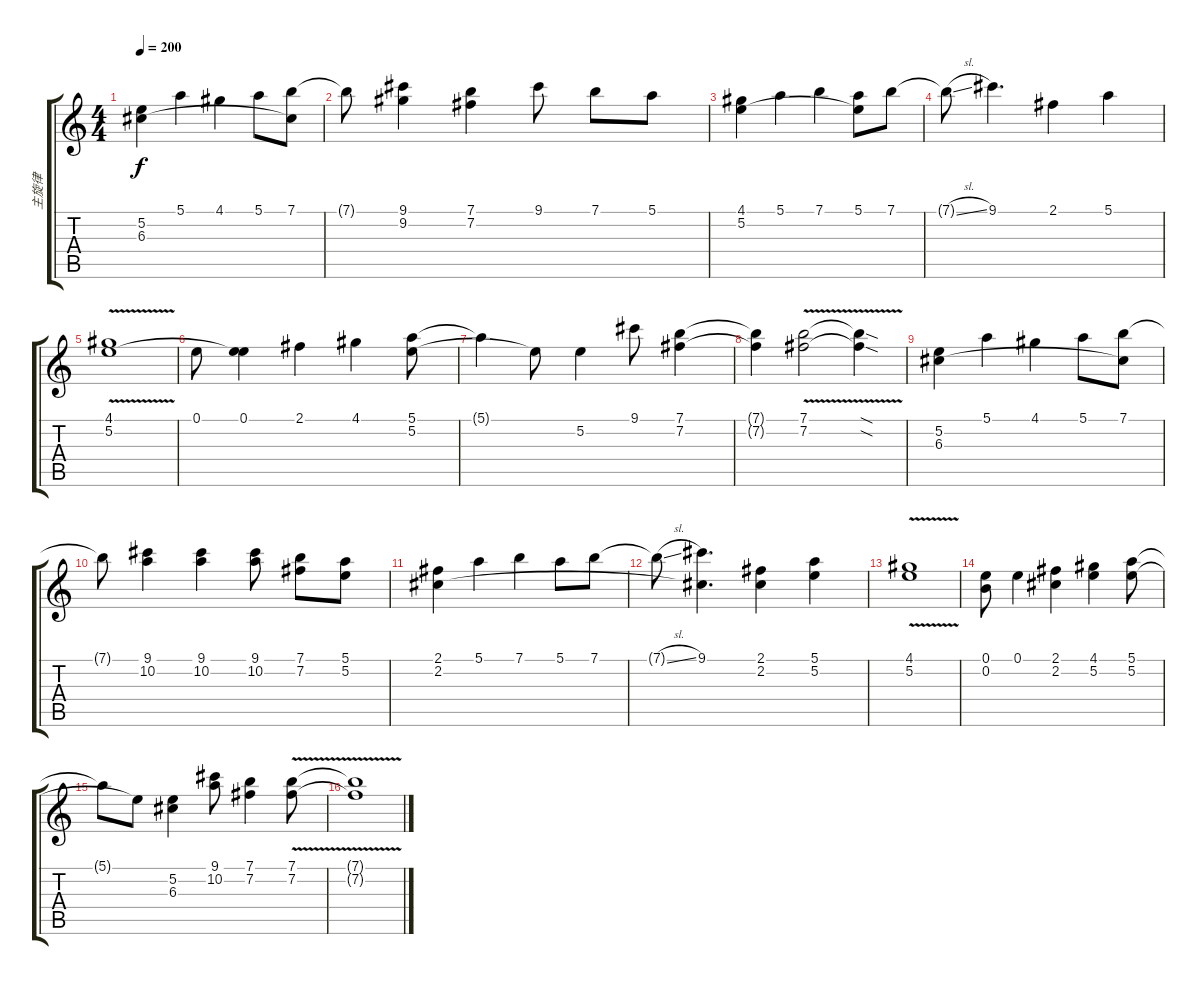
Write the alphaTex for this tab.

\track ("主旋律" "主旋律") {instrument overdrivenguitar}
\staff {score tabs}
\tuning (E4 B3 G3 D3 A2 E2) {hide}
\ts (4 4)
\tempo 200
\clef g2
\ks c
(5.2 6.3).4{dy f} 5.1.4 4.1.4 5.1.8 (7.1 6.3{t}).8 |
7.1{t}.8 (9.1 9.2).4 (7.1 7.2).4 9.1.8 7.1.8 5.1.8 |
(4.1 5.2).4 5.1.4 7.1.4 (5.1 5.2{t}).8 7.1.8 |
7.1{sl t}.8 9.1.4{d} 2.1.4 5.1.4 |
(4.1{v} 5.2).1 |
0.1.8 (0.1 5.2{t}).4 2.1.4 4.1.4 (5.1 5.2).8 |
5.1{t}.4 5.2{t}.8 5.2.4 9.1.8 (7.1 7.2).4 |
(7.1{t} 7.2{t}).4 (7.1{v} 7.2).2 (7.1{sod t} 7.2{sod t}).4 |
(5.2 6.3).4 5.1.4 4.1.4 5.1.8 (7.1 6.3{t}).8 |
7.1{t}.8 (9.1 10.2).4 (9.1 10.2).4 (9.1 10.2).8 (7.1 7.2).8 (5.1 5.2).8 |
(2.1 2.2).4 5.1.4 7.1.4 5.1.8 7.1.8 |
7.1{sl t}.8 (9.1 2.2{t}).4{d} (2.1 2.2).4 (5.1 5.2).4 |
(4.1{v} 5.2).1 |
(0.1 0.2).8 0.1.4 (2.1 2.2).4 (4.1 5.2).4 (5.1 5.2).8 |
5.1{t}.8 5.2{t}.8 (5.2 6.3).4 (9.1 10.2).8 (7.1 7.2).4 (7.1{v} 7.2).8 |
(7.1{t} 7.2{t}).1
